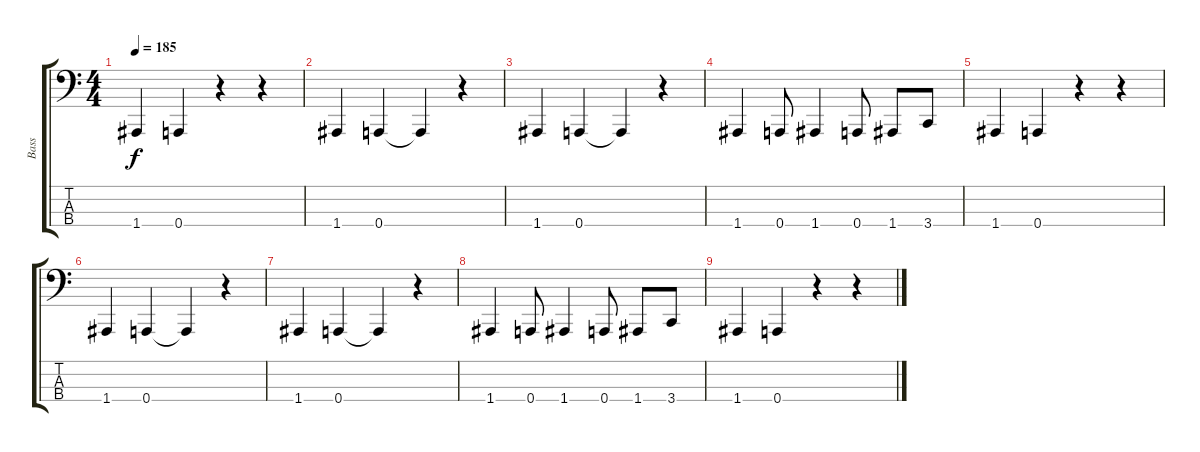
\track ("Bass" "Bass") {instrument electricbasspick}
\staff {score tabs}
\tuning (C2 G1 D1 A0) {hide}
\ts (4 4)
\tempo 185
\clef f4
\ks c
1.4.4{dy f} 0.4.4 r.4 r.4 |
1.4.4 0.4.4 0.4{t}.4 r.4 |
1.4.4 0.4.4 0.4{t}.4 r.4 |
1.4.4 0.4.8 1.4.4 0.4.8 1.4.8 3.4.8 |
1.4.4 0.4.4 r.4 r.4 |
1.4.4 0.4.4 0.4{t}.4 r.4 |
1.4.4 0.4.4 0.4{t}.4 r.4 |
1.4.4 0.4.8 1.4.4 0.4.8 1.4.8 3.4.8 |
1.4.4 0.4.4 r.4 r.4
